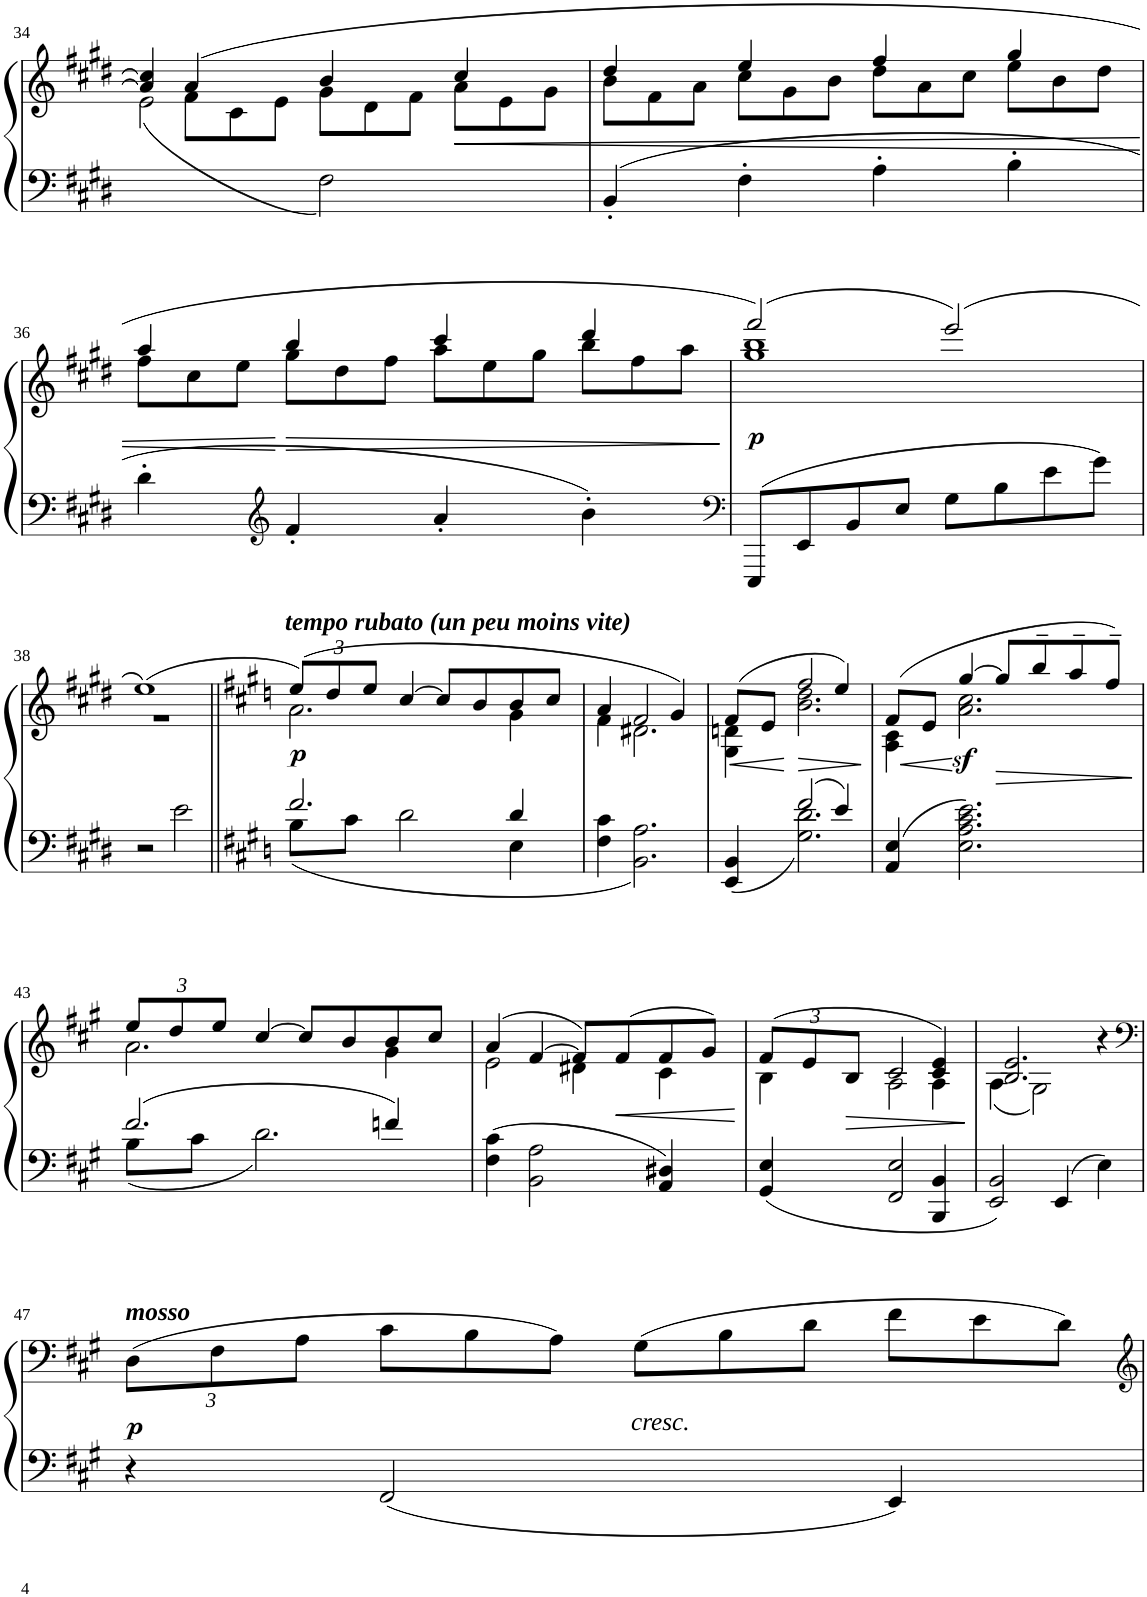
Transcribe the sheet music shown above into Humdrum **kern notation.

**kern	**kern	**dynam
*part1	*part1	*part1
*staff2	*staff1	*staff1/2
*I"Piano	*	*
*I'Pno	*	*
!!LO:PB:g=z
*clefF4	*clefG2	*
*k[f#c#g#d#]	*k[f#c#g#d#]	*
*M4/4	*M4/4	*
=34	=34	=34
*	*^	*
*	*	*^	*
4ryy	4a/] 4cc#/]	4ryy	(<2e\	.
*	*	*Xtuplet	*	*
4ryy	4a/	12f#\L	.	.
.	.	12c#\	.	.
.	.	12e\J	.	.
2F#\)	4b/	12g#\L	2ryy	.
.	.	12d#\	.	.
.	.	12f#\J	.	.
!	!	!	!	!LO:HP:b
.	4cc#/	12a\L	.	<
.	.	12e\	.	.
.	.	12g#\J	.	.
*	*	*v	*v	*
=35	=35	=35	=35
4BB'/	4dd#/	12b\L	.
.	.	12f#\	.
.	.	12a\J	.
4F#'\	4ee/	12cc#\L	.
.	.	12g#\	.
.	.	12b\J	.
4A'\	4ff#/	12dd#\L	.
.	.	12a\	.
.	.	12cc#\J	.
4B'\	4gg#/	12ee\L	.
.	.	12b\	.
.	.	12dd#\J	.
!!LO:LB:g=z	!!
=36	=36	=36	=36
4d#'\	4aa/	12ff#\L	.
.	.	12cc#\	.
.	.	12ee\J	.
*clefG2	*	*	*
!	!	!	!LO:HP:n=1:b
4f#'/	4bb/	12gg#\L	[ >
.	.	12dd#\	.
.	.	12ff#\J	.
4a'/	4ccc#/	12aa\L	.
.	.	12ee\	.
.	.	12gg#\J	.
4b'\	4ddd#/	12bb\L	.
.	.	12ff#\	.
.	.	12aa\J	.
*	*v	*v	*
.	.	]
=37	=37	=37
*clefF4	*	*
*	*^	*
!	!	!	!LO:DY:b
8EEE/L	(2fff#/	1gg# 1bb	p
8EE/	.	.	.
8BB/	.	.	.
8E/J	.	.	.
8G#\L	(2eee/)	.	.
8B\	.	.	.
8e\	.	.	.
8g#\J	.	.	.
!!LO:LB:g=z	!!
=38	=38	=38	=38
2r	(1ee)	1r	.
2e\	.	.	.
=39||	=39||	=39||	=39||
*k[f#c#g#]	*k[f#c#g#]	*	*
*^	*	*	*
*	*	*tuplet	*	*
*	*	*Xbrackettup	*	*
!	!	!LO:TX:a:Bi:t=tempo rubato (un peu moins vite)	!	!
!	!	!	!	!LO:DY:b
2.f#/	8B\L	(12ee/L)	2.a\	p
.	.	12dd/	.	.
.	8c#\J	.	.	.
.	.	12ee/J	.	.
.	2d\	[4cc#/	.	.
.	.	8cc#/L]	.	.
.	.	8b/	.	.
4d/	4E\	8b/	4g#\	.
.	.	8cc#/J	.	.
*v	*v	*	*	*
=40	=40	=40	=40
4F#\ 4c#\	4a/	4f#\	.
2.BB\ 2.A\	2f#/	2.d#X\	.
.	4g#/)	.	.
=41	=41	=41	=41
*^	*	*	*
!	!	!	!	!LO:HP:b
4EE/ 4BB/	4ryy	(8f#/L	4G#\ 4dn\	<
.	.	8e/J	.	.
!	!	!	!	!LO:HP:n=1:b
2f#/	2.G#\ 2.d\	2ff#/	2.b\ 2.dd\	[ >
4e/	.	4ee/)	.	.
*v	*v	*	*	*
*	*v	*v	*
.	.	]
=42	=42	=42
!	!	!LO:HP:b
*	*^	*
4AA/ 4E/	(8f#/L	4A\ 4c#\	<
.	8e/J	.	.
!	!	!	!LO:DY:n=1:b
2.E\ 2.A\ 2.c#\ 2.e\	[4gg#/	2.a\ 2.cc#\	[ sf
!	!	!	!LO:HP:b
.	8gg#/L]	.	>
.	8bb~/	.	.
.	8aa~/	.	.
.	8ff#~/J)	.	.
*	*v	*v	*
.	.	]
!!LO:LB:g=z
=43	=43	=43
*^	*^	*
2.f#/	8B\L	12ee/L	2.a\	.
.	.	12dd/	.	.
.	8c#\J	.	.	.
.	.	12ee/J	.	.
.	2.d\	[4cc#/	.	.
.	.	8cc#/L]	.	.
.	.	8b/	.	.
4fn/	.	8b/	4g#\	.
.	.	8cc#/J	.	.
*v	*v	*	*	*
=44	=44	=44	=44
4F#\ 4c#\	(4a/	2e\	.
2BB\ 2A\	[4f#/	.	.
.	8f#/L])	4d#X\	.
!	!	!	!LO:HP:b
.	(8f#/	.	<
4AA/ 4D#X/	8f#/	4c#\	.
.	8g#/J)	.	.
*	*v	*v	*
.	.	[
=45	=45	=45
*	*^	*
4GG#/ 4E/	(12f#/L	4B\	.
.	12e/	.	.
!	!	!	!LO:HP:b
.	12B/J	.	>
2FF#/ 2E/	2c#/	2A\	.
4BBB/ 4BB/	4c#/ 4e/)	4A\	.
*	*v	*v	*
.	.	]
=46	=46	=46
*	*^	*
2EE/ 2BB/	2.B/ 2.e/	(4A\	.
.	.	2G#\)	.
4EE/	.	.	.
4E\	4r	4ryy	.
*	*v	*v	*
!!LO:LB:g=z
=47	=47	=47
*	*clefF4	*
*	*^	*
!	!LO:TX:a:Bi:t=mosso	!	!
!	!	!	!LO:DY:b
*	*v	*v	*
4r	(12D\L	p
.	12F#\	.
.	12A\J	.
*	*Xtuplet	*
2FF#/	12c#\L	.
.	12B\	.
.	12A\J)	.
!	!LO:TX:a:i:t=cresc.	!
.	(12G#\L	.
.	12B\	.
.	12d\J	.
4EE/	12f#\L	.
.	12e\	.
.	12d\J)	.
=	=	=
*-	*-	*-
